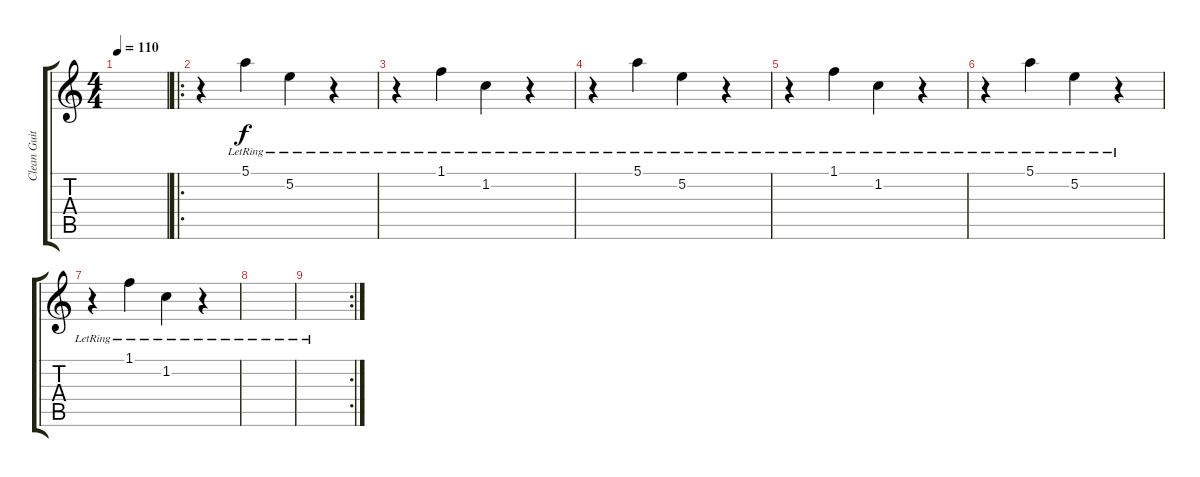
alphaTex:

\track ("Clean Guitar" "Clean Guit") {instrument electricguitarclean bank 110}
\staff {score tabs}
\tuning (E4 B3 G3 D3 A2 E2) {hide}
\ts (4 4)
\tempo 110
\clef g2
\ks c
|
\ro
r.4 5.1{lr}.4 5.2{lr}.4 r.4 |
r.4 1.1{lr}.4 1.2{lr}.4 r.4 |
r.4 5.1{lr}.4 5.2{lr}.4 r.4 |
r.4 1.1{lr}.4 1.2{lr}.4 r.4 |
r.4 5.1{lr}.4 5.2{lr}.4 r.4 |
r.4 1.1{lr}.4 1.2{lr}.4 r.4 |
|
\rc 2
